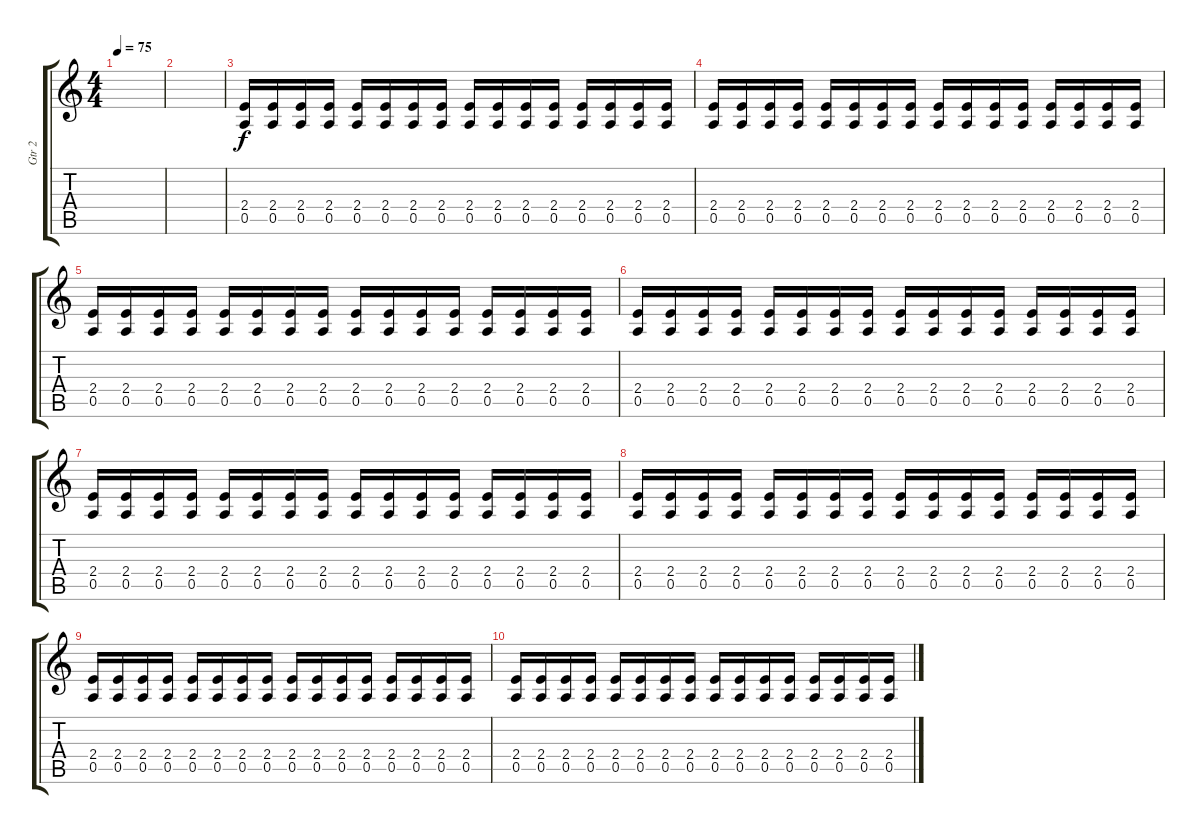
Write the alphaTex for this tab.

\track ("Gtr 2" "Gtr 2") {instrument electricguitarclean}
\staff {score tabs}
\tuning (E4 B3 G3 D3 A2 D2) {hide}
\ts (4 4)
\tempo 75
\clef g2
\ks c
|
|
(2.4 0.5).16 (2.4 0.5).16 (2.4 0.5).16 (2.4 0.5).16 (2.4 0.5).16 (2.4 0.5).16 (2.4 0.5).16 (2.4 0.5).16 (2.4 0.5).16 (2.4 0.5).16 (2.4 0.5).16 (2.4 0.5).16 (2.4 0.5).16 (2.4 0.5).16 (2.4 0.5).16 (2.4 0.5).16 |
(2.4 0.5).16 (2.4 0.5).16 (2.4 0.5).16 (2.4 0.5).16 (2.4 0.5).16 (2.4 0.5).16 (2.4 0.5).16 (2.4 0.5).16 (2.4 0.5).16 (2.4 0.5).16 (2.4 0.5).16 (2.4 0.5).16 (2.4 0.5).16 (2.4 0.5).16 (2.4 0.5).16 (2.4 0.5).16 |
(2.4 0.5).16 (2.4 0.5).16 (2.4 0.5).16 (2.4 0.5).16 (2.4 0.5).16 (2.4 0.5).16 (2.4 0.5).16 (2.4 0.5).16 (2.4 0.5).16 (2.4 0.5).16 (2.4 0.5).16 (2.4 0.5).16 (2.4 0.5).16 (2.4 0.5).16 (2.4 0.5).16 (2.4 0.5).16 |
(2.4 0.5).16 (2.4 0.5).16 (2.4 0.5).16 (2.4 0.5).16 (2.4 0.5).16 (2.4 0.5).16 (2.4 0.5).16 (2.4 0.5).16 (2.4 0.5).16 (2.4 0.5).16 (2.4 0.5).16 (2.4 0.5).16 (2.4 0.5).16 (2.4 0.5).16 (2.4 0.5).16 (2.4 0.5).16 |
(2.4 0.5).16 (2.4 0.5).16 (2.4 0.5).16 (2.4 0.5).16 (2.4 0.5).16 (2.4 0.5).16 (2.4 0.5).16 (2.4 0.5).16 (2.4 0.5).16 (2.4 0.5).16 (2.4 0.5).16 (2.4 0.5).16 (2.4 0.5).16 (2.4 0.5).16 (2.4 0.5).16 (2.4 0.5).16 |
(2.4 0.5).16 (2.4 0.5).16 (2.4 0.5).16 (2.4 0.5).16 (2.4 0.5).16 (2.4 0.5).16 (2.4 0.5).16 (2.4 0.5).16 (2.4 0.5).16 (2.4 0.5).16 (2.4 0.5).16 (2.4 0.5).16 (2.4 0.5).16 (2.4 0.5).16 (2.4 0.5).16 (2.4 0.5).16 |
(2.4 0.5).16 (2.4 0.5).16 (2.4 0.5).16 (2.4 0.5).16 (2.4 0.5).16 (2.4 0.5).16 (2.4 0.5).16 (2.4 0.5).16 (2.4 0.5).16 (2.4 0.5).16 (2.4 0.5).16 (2.4 0.5).16 (2.4 0.5).16 (2.4 0.5).16 (2.4 0.5).16 (2.4 0.5).16 |
(2.4 0.5).16 (2.4 0.5).16 (2.4 0.5).16 (2.4 0.5).16 (2.4 0.5).16 (2.4 0.5).16 (2.4 0.5).16 (2.4 0.5).16 (2.4 0.5).16 (2.4 0.5).16 (2.4 0.5).16 (2.4 0.5).16 (2.4 0.5).16 (2.4 0.5).16 (2.4 0.5).16 (2.4 0.5).16
